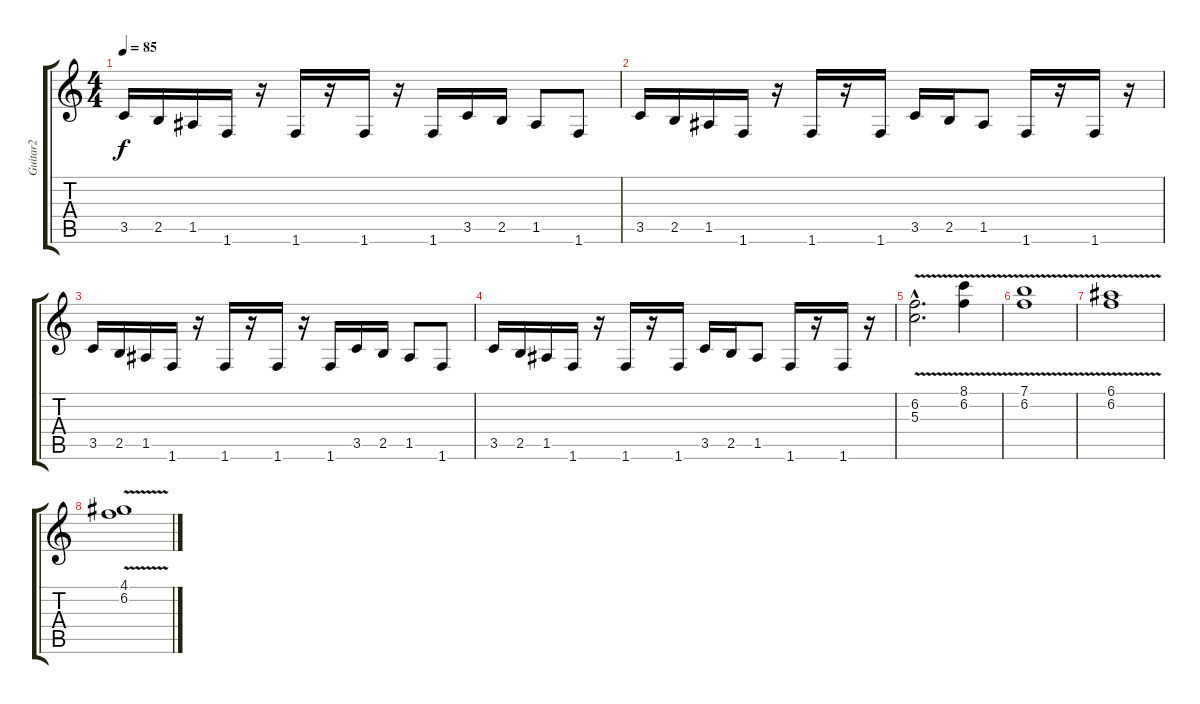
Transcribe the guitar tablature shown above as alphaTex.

\track ("Guitar2" "Guitar2") {instrument distortionguitar}
\staff {score tabs}
\tuning (E4 B3 G3 D3 A2 E2) {hide}
\ts (4 4)
\tempo 85
\clef g2
\ks c
3.5.16{dy f} 2.5.16 1.5.16 1.6.16 r.16 1.6.16 r.16 1.6.16 r.16 1.6.16 3.5.16 2.5.16 1.5.8 1.6.8 |
3.5.16 2.5.16 1.5.16 1.6.16 r.16 1.6.16 r.16 1.6.16 3.5.16 2.5.16 1.5.8 1.6.16 r.16 1.6.16 r.16 |
3.5.16 2.5.16 1.5.16 1.6.16 r.16 1.6.16 r.16 1.6.16 r.16 1.6.16 3.5.16 2.5.16 1.5.8 1.6.8 |
3.5.16 2.5.16 1.5.16 1.6.16 r.16 1.6.16 r.16 1.6.16 3.5.16 2.5.16 1.5.8 1.6.16 r.16 1.6.16 r.16 |
(6.2{v hac} 5.3{v hac}).2{d volume 10} (8.1{v} 6.2{v}).4 |
(7.1{v} 6.2{v}).1 |
(6.1{v} 6.2{v}).1 |
(4.1{v} 6.2{v}).1
